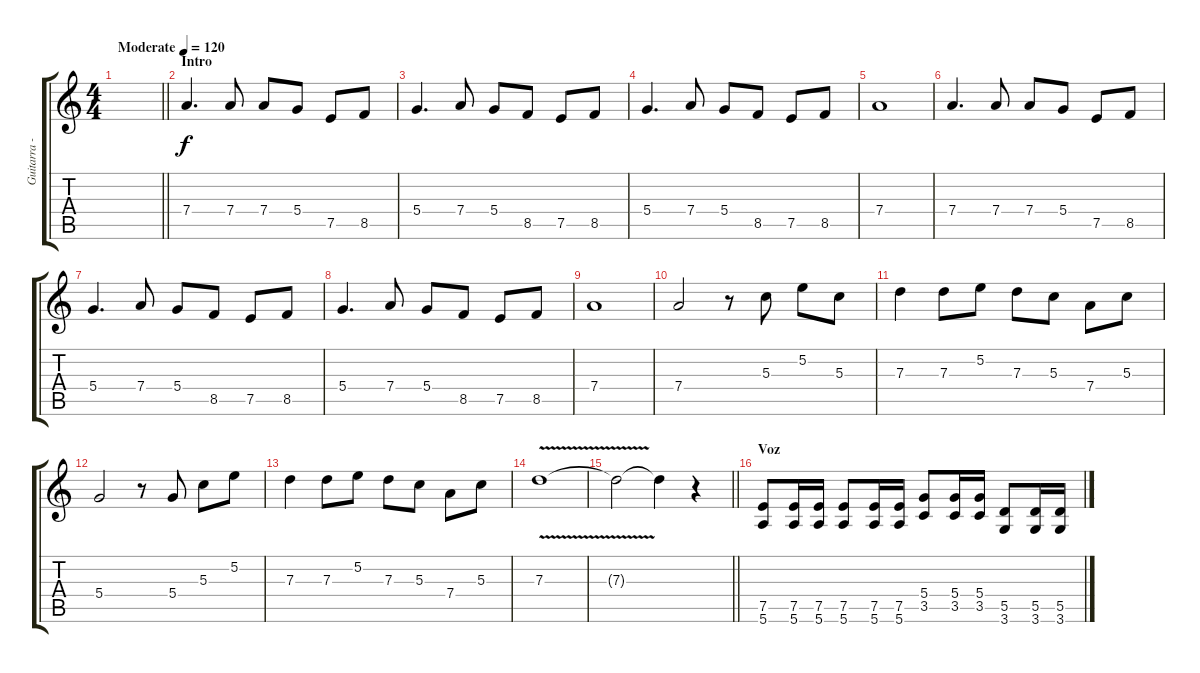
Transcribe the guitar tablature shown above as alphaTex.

\track ("Guitarra - Fabiel" "Guitarra -") {instrument distortionguitar}
\staff {score tabs}
\tuning (E4 B3 G3 D3 A2 E2) {hide}
\ts (4 4)
\tempo (120 "Moderate")
\clef g2
\barLineRight lightlight
\ks c
|
\section ("" "Intro")
7.4.4{d} 7.4.8 7.4.8 5.4.8 7.5.8 8.5.8 |
5.4.4{d} 7.4.8 5.4.8 8.5.8 7.5.8 8.5.8 |
5.4.4{d} 7.4.8 5.4.8 8.5.8 7.5.8 8.5.8 |
7.4.1 |
7.4.4{d} 7.4.8 7.4.8 5.4.8 7.5.8 8.5.8 |
5.4.4{d} 7.4.8 5.4.8 8.5.8 7.5.8 8.5.8 |
5.4.4{d} 7.4.8 5.4.8 8.5.8 7.5.8 8.5.8 |
7.4.1 |
7.4.2 r.8 5.3.8 5.2.8 5.3.8 |
7.3.4 7.3.8 5.2.8 7.3.8 5.3.8 7.4.8 5.3.8 |
5.4.2 r.8 5.4.8 5.3.8 5.2.8 |
7.3.4 7.3.8 5.2.8 7.3.8 5.3.8 7.4.8 5.3.8 |
7.3{v}.1 |
\barLineRight lightlight
7.3{t}.2 7.3{t}.4 r.4 |
\section ("" "Voz")
(7.5 5.6).8 (7.5 5.6).16 (7.5 5.6).16 (7.5 5.6).8 (7.5 5.6).16 (7.5 5.6).16 (5.4 3.5).8 (5.4 3.5).16 (5.4 3.5).16 (5.5 3.6).8 (5.5 3.6).16 (5.5 3.6).16
